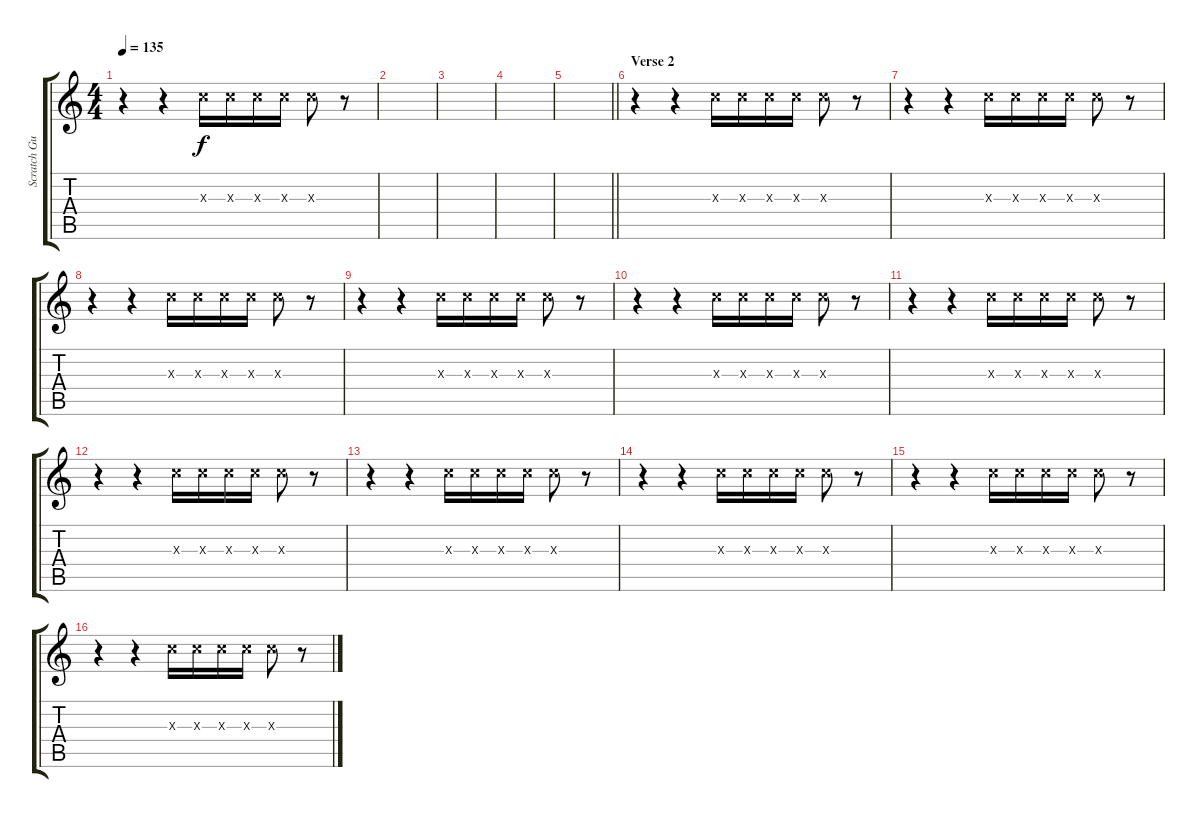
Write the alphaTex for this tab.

\track ("Scratch Guitar" "Scratch Gu") {instrument acousticguitarsteel}
\staff {score tabs}
\tuning (E4 B3 G3 D3 A2 E2) {hide}
\ts (4 4)
\tempo 135
\clef g2
\ks c
r.4{dy f} r.4 5.3{x}.16 5.3{x}.16 5.3{x}.16 5.3{x}.16 5.3{x}.8 r.8 |
|
|
|
\barLineRight lightlight
|
\section ("" "Verse 2")
r.4 r.4 5.3{x}.16 5.3{x}.16 5.3{x}.16 5.3{x}.16 5.3{x}.8 r.8 |
r.4 r.4 5.3{x}.16 5.3{x}.16 5.3{x}.16 5.3{x}.16 5.3{x}.8 r.8 |
r.4 r.4 5.3{x}.16 5.3{x}.16 5.3{x}.16 5.3{x}.16 5.3{x}.8 r.8 |
r.4 r.4 5.3{x}.16 5.3{x}.16 5.3{x}.16 5.3{x}.16 5.3{x}.8 r.8 |
r.4 r.4 5.3{x}.16 5.3{x}.16 5.3{x}.16 5.3{x}.16 5.3{x}.8 r.8 |
r.4 r.4 5.3{x}.16 5.3{x}.16 5.3{x}.16 5.3{x}.16 5.3{x}.8 r.8 |
r.4 r.4 5.3{x}.16 5.3{x}.16 5.3{x}.16 5.3{x}.16 5.3{x}.8 r.8 |
r.4 r.4 5.3{x}.16 5.3{x}.16 5.3{x}.16 5.3{x}.16 5.3{x}.8 r.8 |
r.4 r.4 5.3{x}.16 5.3{x}.16 5.3{x}.16 5.3{x}.16 5.3{x}.8 r.8 |
r.4 r.4 5.3{x}.16 5.3{x}.16 5.3{x}.16 5.3{x}.16 5.3{x}.8 r.8 |
r.4 r.4 5.3{x}.16 5.3{x}.16 5.3{x}.16 5.3{x}.16 5.3{x}.8 r.8
